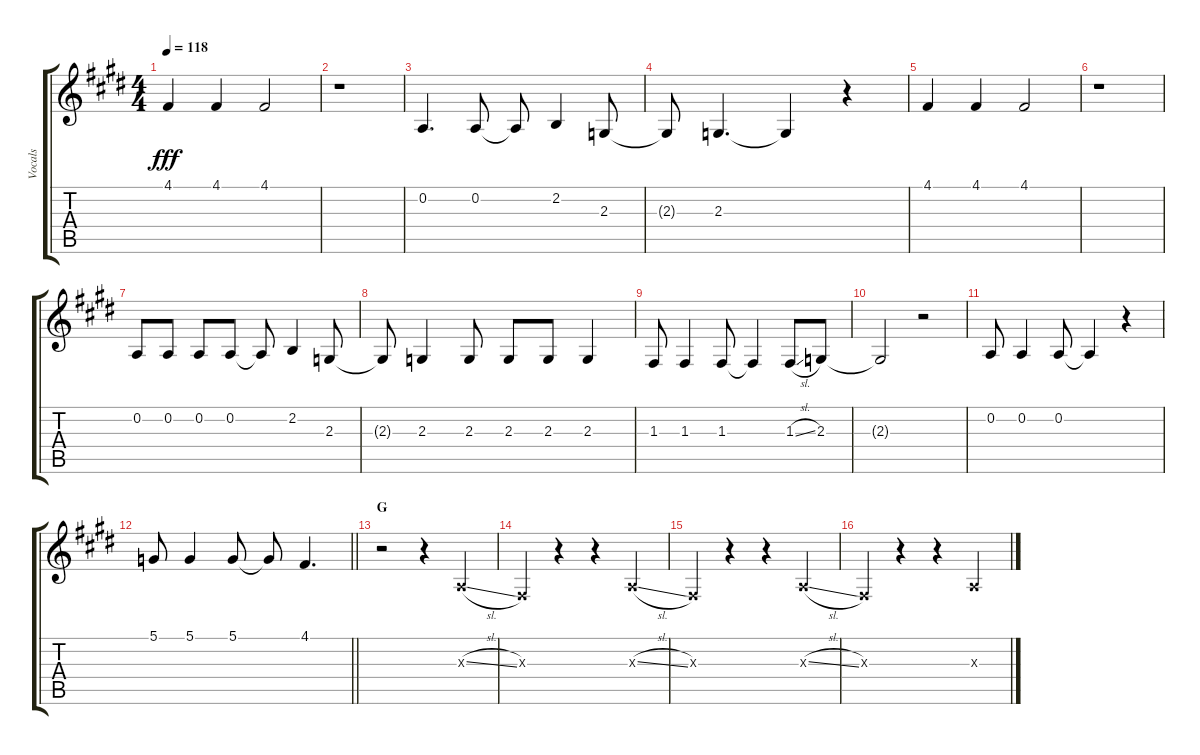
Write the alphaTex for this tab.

\track ("Vocals" "Vocals") {instrument voiceoohs}
\staff {score tabs}
\tuning (D4 A3 F3 C3 G2 D2) {hide}
\ts (4 4)
\tempo 118
\clef g2
\ks e
4.1.4{dy fff} 4.1.4 4.1.2 |
r.1 |
0.2.4{d} 0.2.8 0.2{t}.8 2.2.4 2.3.8 |
2.3{t}.8 2.3.4{d} 2.3{t}.4 r.4 |
4.1.4 4.1.4 4.1.2 |
r.1 |
0.2.8 0.2.8 0.2.8 0.2.8 0.2{t}.8 2.2.4 2.3.8 |
2.3{t}.8 2.3.4 2.3.8 2.3.8 2.3.8 2.3.4 |
1.3.8 1.3.4 1.3.8 1.3{t}.4 1.3{sl}.8 2.3.8 |
2.3{t}.2 r.2 |
0.2.8 0.2.4 0.2.8 0.2{t}.4 r.4 |
\barLineRight lightlight
5.1.8 5.1.4 5.1.8 5.1{t}.8 4.1.4{d} |
\section ("" "G")
r.2 r.4 4.3{sl x}.4 |
1.3{x}.4 r.4 r.4 4.3{sl x}.4 |
1.3{x}.4 r.4 r.4 4.3{sl x}.4 |
1.3{x}.4 r.4 r.4 4.3{sl x}.4
